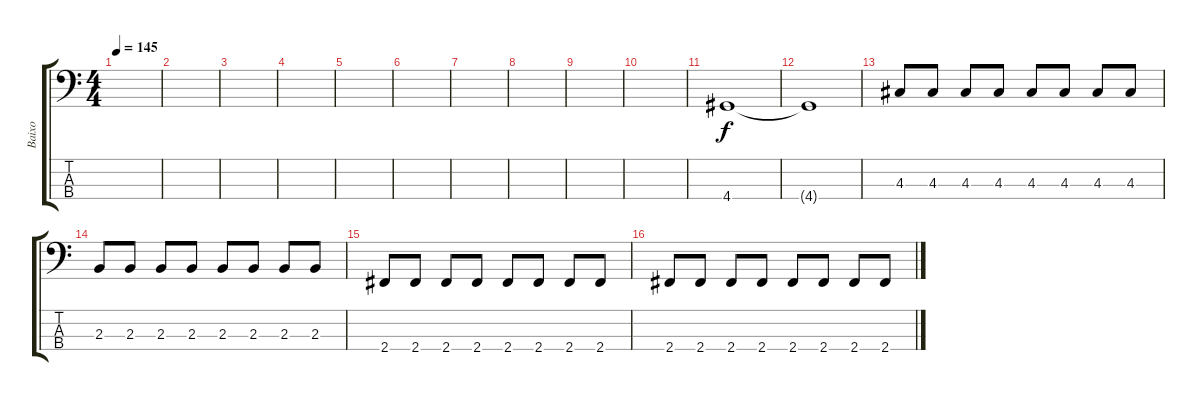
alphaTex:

\track ("Baixo" "Baixo") {instrument electricbassfinger}
\staff {score tabs}
\tuning (G2 D2 A1 E1) {hide}
\ts (4 4)
\tempo 145
\clef f4
\ks c
|
|
|
|
|
|
|
|
|
|
4.4.1{dy f} |
4.4{t}.1 |
4.3.8 4.3.8 4.3.8 4.3.8 4.3.8 4.3.8 4.3.8 4.3.8 |
2.3.8 2.3.8 2.3.8 2.3.8 2.3.8 2.3.8 2.3.8 2.3.8 |
2.4.8 2.4.8 2.4.8 2.4.8 2.4.8 2.4.8 2.4.8 2.4.8 |
2.4.8 2.4.8 2.4.8 2.4.8 2.4.8 2.4.8 2.4.8 2.4.8
